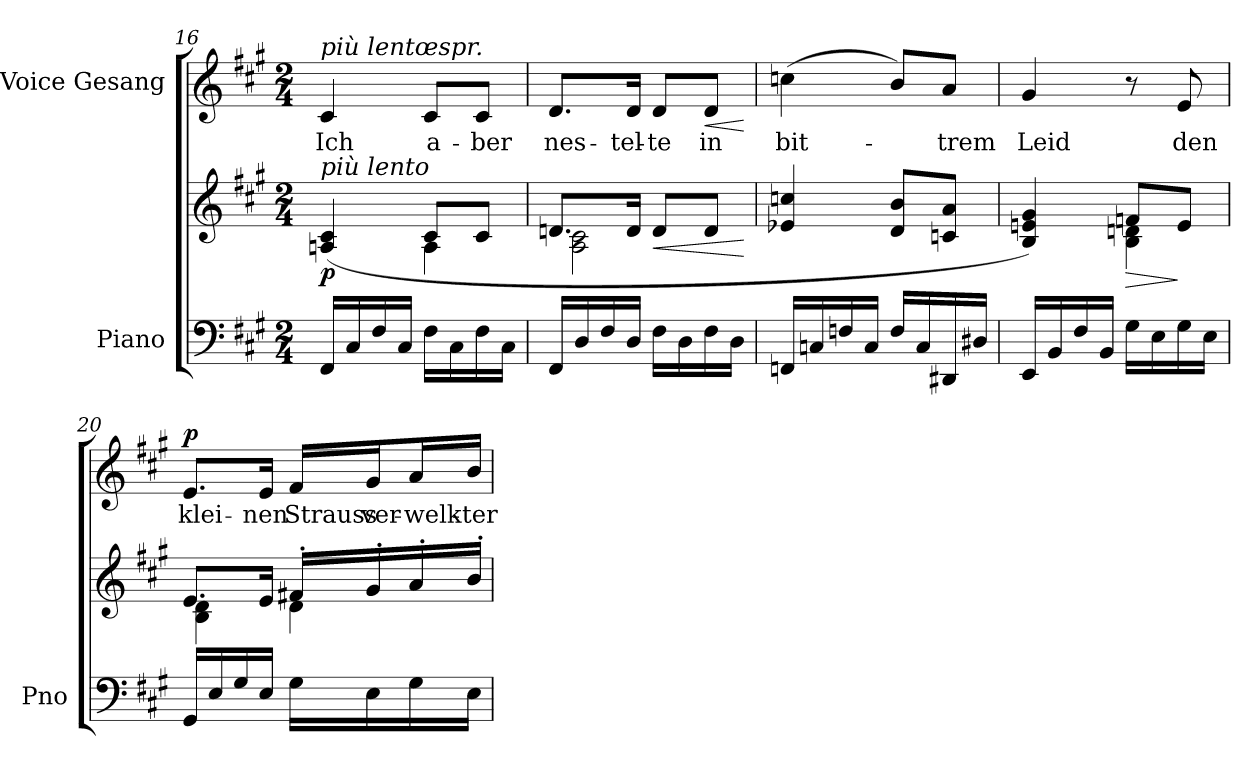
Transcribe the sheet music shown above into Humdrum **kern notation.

**kern	**kern	**dynam	**kern	**text	**dynam
*part2	*part2	*part2	*part1	*part1	*part1
*staff3	*staff2	*staff2/3	*staff1	*staff1	*staff1
*I"Piano	*	*	*I"Voice Gesang	*	*
*I'Pno	*	*	*	*	*
*clefF4	*clefG2	*	*clefG2	*	*
*k[f#c#g#]	*k[f#c#g#]	*	*k[f#c#g#]	*	*
*M2/4	*M2/4	*	*M2/4	*	*
=16	=16	=16	=16	=16	=16
*	*^	*	*	*	*
!	!	!	!	!LO:TX:i:t=più lento	!	!
!	!LO:TX:i:t=più lento	!	!	!	!	!
!	!	!	!LO:DY:b	!	!	!
16FF#/LL	(4An/ 4c#/	4ryy	p	4c#/	Ich	.
16C#/	.	.	.	.	.	.
16F#/	.	.	.	.	.	.
16C#/JJ	.	.	.	.	.	.
!	!	!	!	!LO:TX:i:t=espr.	!	!
16F#\LL	8c#/L	4A\	.	8c#/L	a-	.
16C#\	.	.	.	.	.	.
16F#\	8c#/J	.	.	8c#/J	-ber	.
16C#\JJ	.	.	.	.	.	.
=17	=17	=17	=17	=17	=17	=17
16FF#/LL	8.dn/L	2A\ 2c#\	.	8.d/L	nes-	.
16D/	.	.	.	.	.	.
16F#/	.	.	.	.	.	.
16D/JJ	16d/Jk	.	.	16d/Jk	-tel-	.
!	!	!	!LO:HP:b	!	!	!
16F#\LL	8d/L	.	<	8d/L	-te	.
16D\	.	.	.	.	.	.
!	!	!	!	!	!	!LO:HP:b
16F#\	8d/J	.	.	8d/J	in	<
16D\JJ	.	.	.	.	.	.
*	*v	*v	*	*	*	*
.	.	[	.	.	[
=18	=18	=18	=18	=18	=18
16FFn/LL	4e-X/ 4ccn/	.	(4ccn\	bit-	.
16Cn/	.	.	.	.	.
16Fn/	.	.	.	.	.
16C/JJ	.	.	.	.	.
16F/LL	8d/ 8b/L	.	8b/L)	.	.
16C/	.	.	.	.	.
16DD#X/	8cn/ 8a/J	.	8a/J	-trem	.
16D#X/JJ	.	.	.	.	.
=19	=19	=19	=19	=19	=19
*	*^	*	*	*	*
16EE/LL	4B/ 4en/ 4g#/)	4ryy	.	4g#/	Leid	.
16BB/	.	.	.	.	.	.
16F#/	.	.	.	.	.	.
16BB/JJ	.	.	.	.	.	.
!	!	!	!LO:HP:b	!	!	!
16G#\LL	8fn/L	4B\ 4dn\	>	8r	.	.
16E\	.	.	.	.	.	.
16G#\	8e/J	.	]	8e/	den	.
16E\JJ	.	.	.	.	.	.
=20	=20	=20	=20	=20	=20	=20
!	!	!	!	!	!	!LO:DY:a
16GG#/LL	8.e/L	4B\ 4d\	.	8.e/L	klei-	p
16E/	.	.	.	.	.	.
16G#/	.	.	.	.	.	.
16E/JJ	16e/Jk	.	.	16e/Jk	-nen	.
16G#\LL	16f#X'/LL	4d\	.	16f#/LL	Strauss	.
16E\	16g#'/	.	.	16g#/J	ver-	.
16G#\	16a'/	.	.	16a/L	-welk-	.
16E\JJ	16b'/JJ	.	.	16b/JJ	-ter	.
*	*v	*v	*	*	*	*
=	=	=	=	=	=
*-	*-	*-	*-	*-	*-
